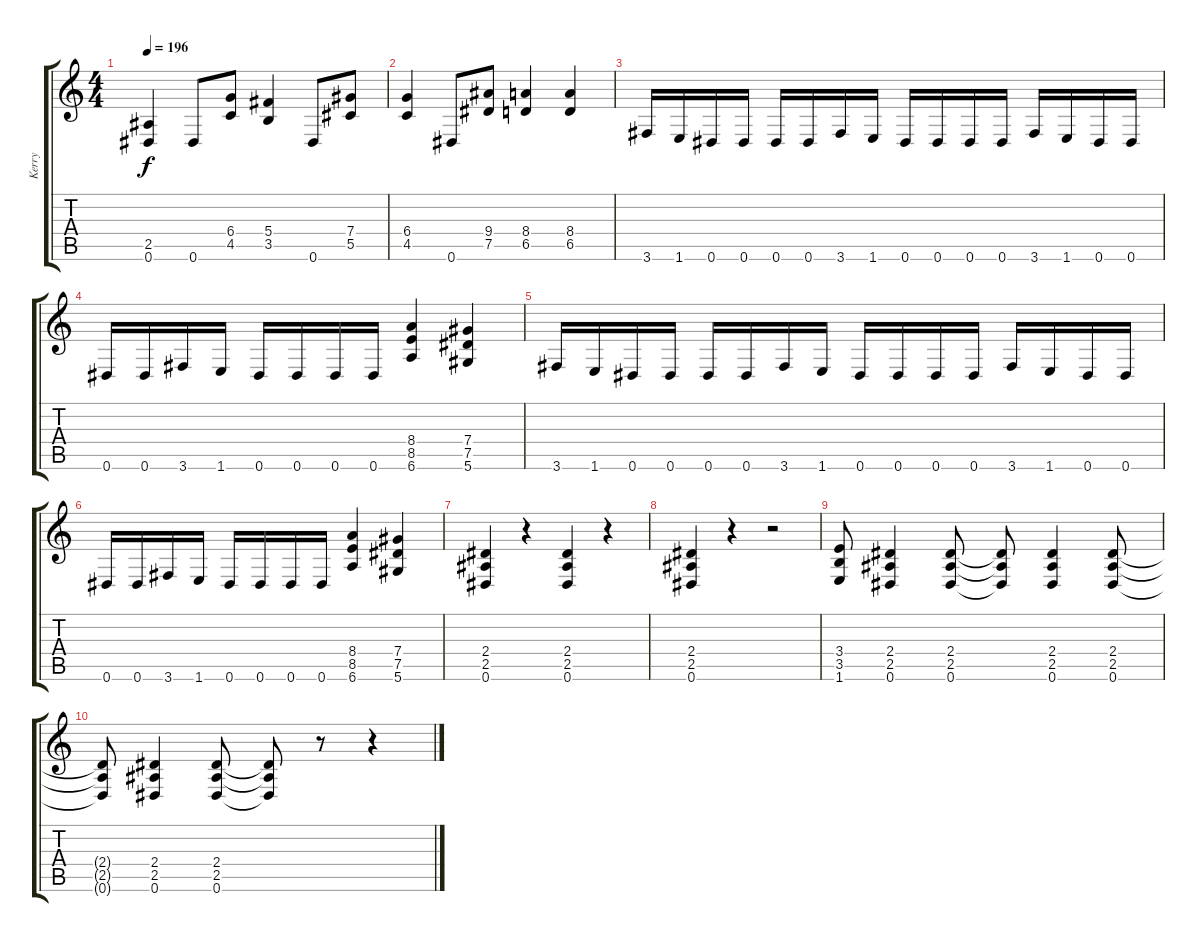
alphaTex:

\track ("Kerry" "Kerry") {instrument distortionguitar}
\staff {score tabs}
\tuning (Eb4 Bb3 Gb3 Db3 Ab2 Eb2) {hide}
\ts (4 4)
\tempo 196
\clef g2
\ks c
(2.5 0.6).4{dy f} 0.6.8 (6.4 4.5).8 (5.4 3.5).4 0.6.8 (7.4 5.5).8 |
(6.4 4.5).4 0.6.8 (9.4 7.5).8 (8.4 6.5).4 (8.4 6.5).4 |
3.6.16 1.6.16 0.6.16 0.6.16 0.6.16 0.6.16 3.6.16 1.6.16 0.6.16 0.6.16 0.6.16 0.6.16 3.6.16 1.6.16 0.6.16 0.6.16 |
0.6.16 0.6.16 3.6.16 1.6.16 0.6.16 0.6.16 0.6.16 0.6.16 (8.4 8.5 6.6).4 (7.4 7.5 5.6).4 |
3.6.16 1.6.16 0.6.16 0.6.16 0.6.16 0.6.16 3.6.16 1.6.16 0.6.16 0.6.16 0.6.16 0.6.16 3.6.16 1.6.16 0.6.16 0.6.16 |
0.6.16 0.6.16 3.6.16 1.6.16 0.6.16 0.6.16 0.6.16 0.6.16 (8.4 8.5 6.6).4 (7.4 7.5 5.6).4 |
(2.4 2.5 0.6).4 r.4 (2.4 2.5 0.6).4 r.4 |
(2.4 2.5 0.6).4 r.4 r.2 |
(3.4 3.5 1.6).8 (2.4 2.5 0.6).4 (2.4 2.5 0.6).8 (2.4{t} 2.5{t} 0.6{t}).8 (2.4 2.5 0.6).4 (2.4 2.5 0.6).8 |
(2.4{t} 2.5{t} 0.6{t}).8 (2.4 2.5 0.6).4 (2.4 2.5 0.6).8 (2.4{t} 2.5{t} 0.6{t}).8 r.8 r.4
